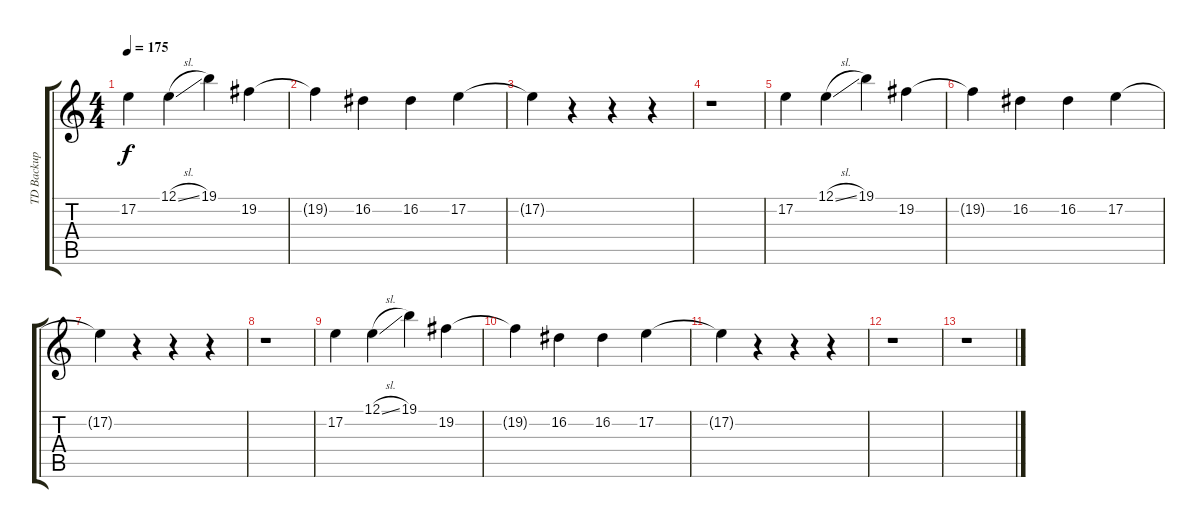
\track ("TD Backup Vocals" "TD Backup ") {instrument violin}
\staff {score tabs}
\tuning (E4 B3 G3 D3 A2 E2) {hide}
\ts (4 4)
\tempo 175
\clef g2
\ks c
17.2.4{dy f} 12.1{sl}.4 19.1.4 19.2.4 |
19.2{t}.4 16.2.4 16.2.4 17.2.4 |
17.2{t}.4 r.4 r.4 r.4 |
r.1 |
17.2.4 12.1{sl}.4 19.1.4 19.2.4 |
19.2{t}.4 16.2.4 16.2.4 17.2.4 |
17.2{t}.4 r.4 r.4 r.4 |
r.1 |
17.2.4 12.1{sl}.4 19.1.4 19.2.4 |
19.2{t}.4 16.2.4 16.2.4 17.2.4 |
17.2{t}.4 r.4 r.4 r.4 |
r.1 |
r.1
